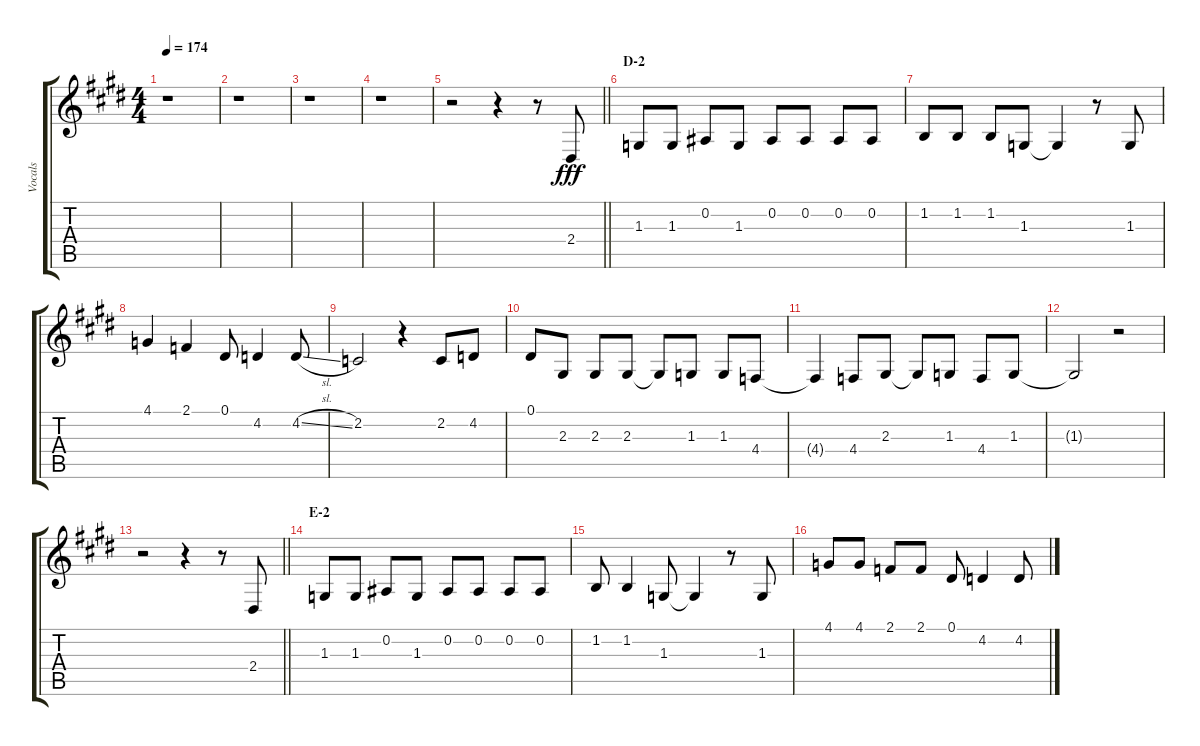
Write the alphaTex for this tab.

\track ("Vocals" "Vocals") {instrument voiceoohs}
\staff {score tabs}
\tuning (Eb4 Bb3 Gb3 Db3 Ab2 Eb2) {hide}
\ts (4 4)
\tempo 174
\clef g2
\ks e
r.1{dy fff} |
r.1 |
r.1 |
r.1 |
\barLineRight lightlight
r.2 r.4 r.8 2.4.8 |
\section ("" "D-2")
1.3.8 1.3.8 0.2.8 1.3.8 0.2.8 0.2.8 0.2.8 0.2.8 |
1.2.8 1.2.8 1.2.8 1.3.8 1.3{t}.4 r.8 1.3.8 |
4.1.4 2.1.4 0.1.8 4.2.4 4.2{sl}.8 |
2.2.2 r.4 2.2.8 4.2.8 |
0.1.8 2.3.8 2.3.8 2.3.8 2.3{t}.8 1.3.8 1.3.8 4.4.8 |
4.4{t}.4 4.4.8 2.3.8 2.3{t}.8 1.3.8 4.4.8 1.3.8 |
1.3{t}.2 r.2 |
\barLineRight lightlight
r.2 r.4 r.8 2.4.8 |
\section ("" "E-2")
1.3.8 1.3.8 0.2.8 1.3.8 0.2.8 0.2.8 0.2.8 0.2.8 |
1.2.8 1.2.4 1.3.8 1.3{t}.4 r.8 1.3.8 |
4.1.8 4.1.8 2.1.8 2.1.8 0.1.8 4.2.4 4.2{sl}.8
